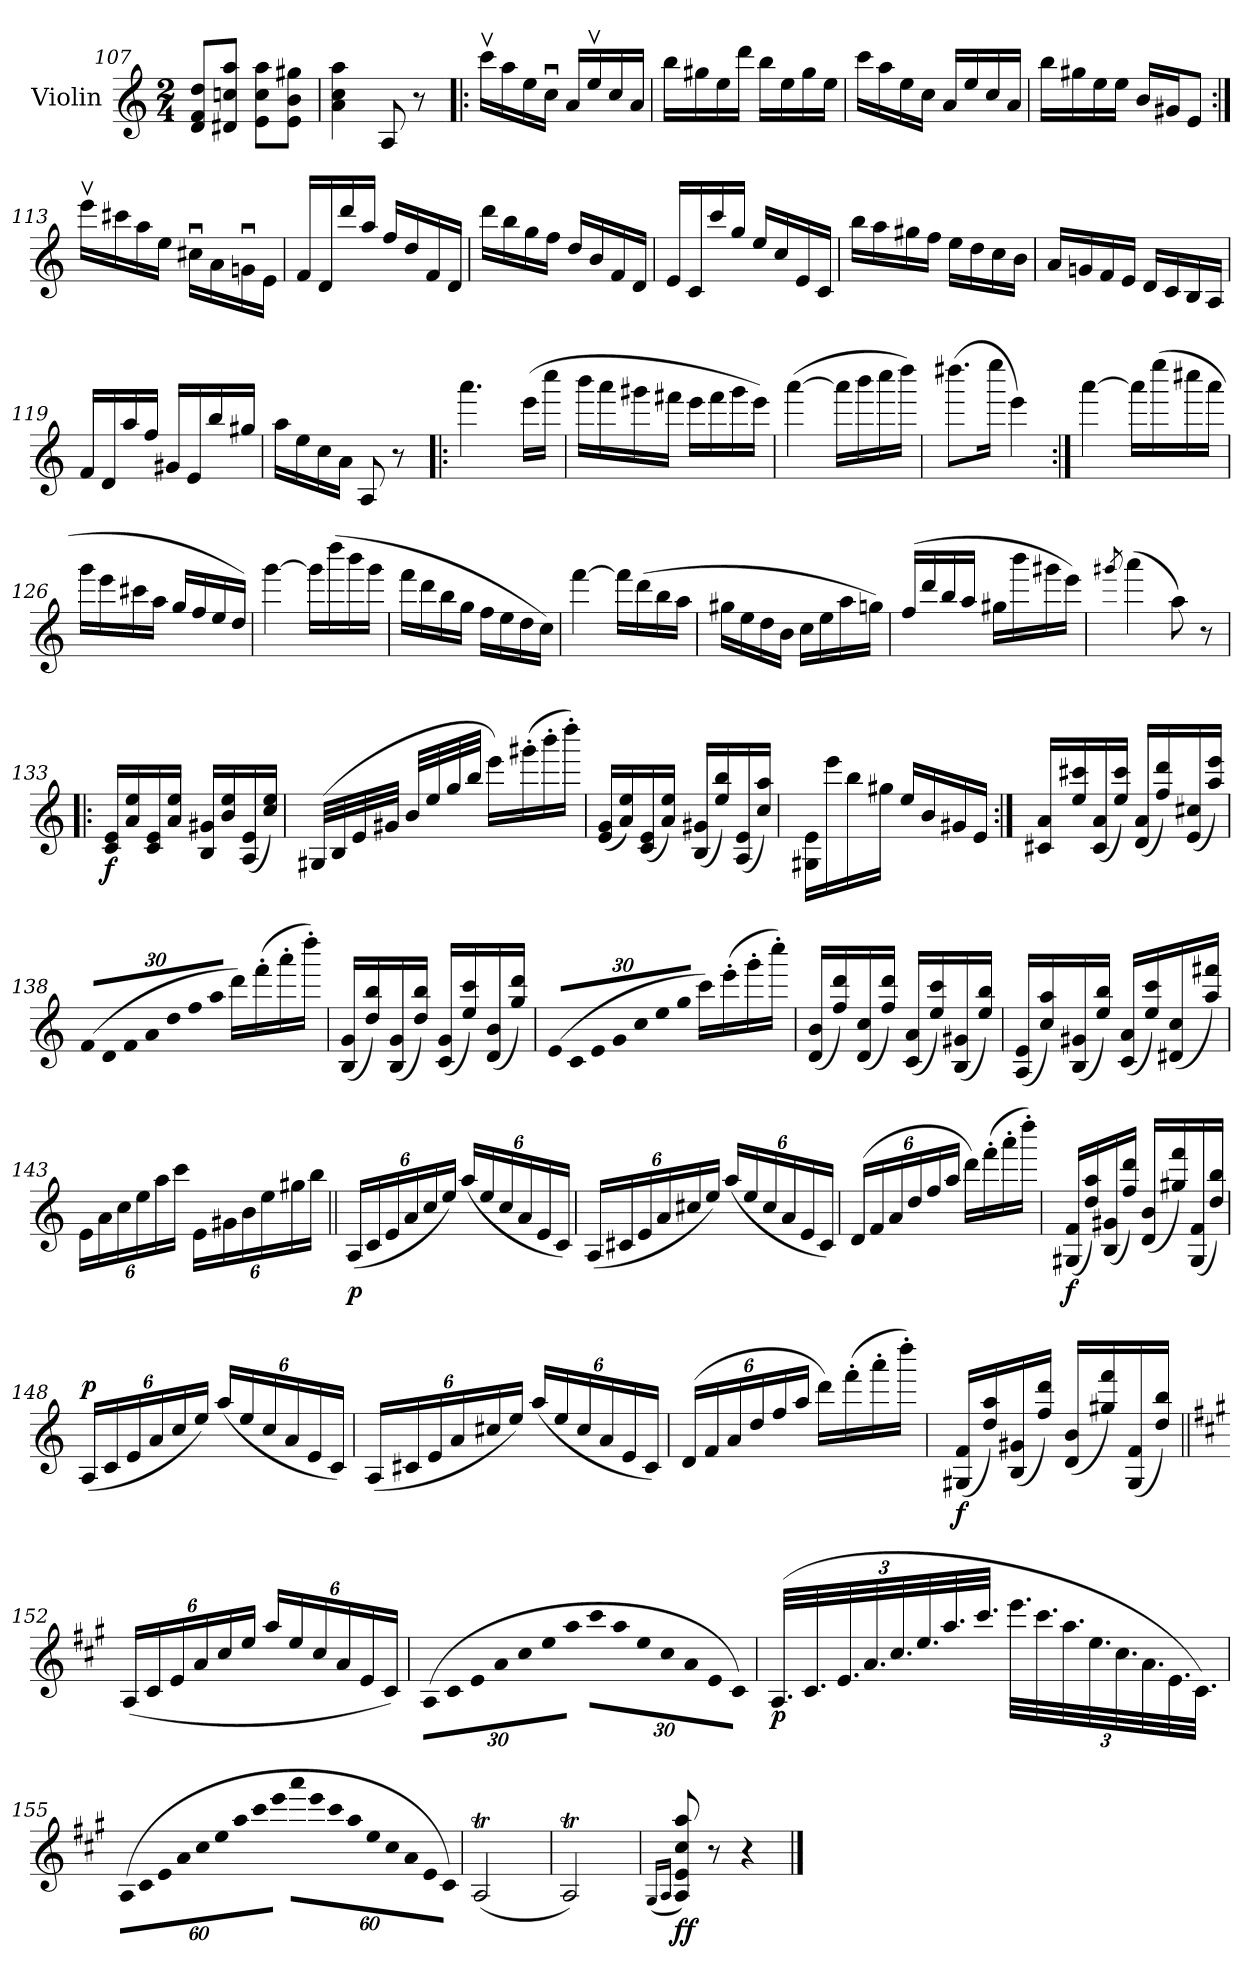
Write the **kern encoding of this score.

**kern	**dynam
*part1	*part1
*staff1	*staff1
*I"Violin	*
*I'Vln.	*
*clefG2	*
*k[]	*
*C:	*
*M2/4	*
=107	=107
8d/ 8f/ 8dd/L	.
8d#X/ 8ccn/ 8aa/J	.
8e\ 8cc\ 8aa\L	.
8e\ 8b\ 8gg#X\J	.
=108	=108
4a\ 4cc\ 4aa\	.
8A/	.
8r	.
!!LO:LB:g=z
=109!|:	=109!|:
16cccv\LL	.
16aa\	.
16ee\	.
16ccu\JJ	.
16a/LL	.
16eev/	.
16cc/	.
16a/JJ	.
=110	=110
16bb\LL	.
16gg#X\	.
16ee\	.
16ddd\JJ	.
16bb\LL	.
16ee\	.
16gg#\	.
16ee\JJ	.
=111	=111
16ccc\LL	.
16aa\	.
16ee\	.
16cc\JJ	.
16a/LL	.
16ee/	.
16cc/	.
16a/JJ	.
=112	=112
16bb\LL	.
16gg#X\	.
16ee\	.
16ee\JJ	.
16b/LL	.
16g#X/J	.
8e/J	.
!!LO:LB:g=z
=113:|!	=113:|!
16eeev\LL	.
16ccc#X\	.
16aa\	.
16ee\JJ	.
16cc#Xu\LL	.
16a\	.
16gnu\	.
16e\JJ	.
=114	=114
16f/LL	.
16d/	.
16ddd/	.
16aa/JJ	.
16ff/LL	.
16dd/	.
16f/	.
16d/JJ	.
=115	=115
16ddd\LL	.
16bb\	.
16gg\	.
16ff\JJ	.
16dd/LL	.
16b/	.
16f/	.
16d/JJ	.
=116	=116
16e/LL	.
16c/	.
16ccc/	.
16gg/JJ	.
16ee/LL	.
16cc/	.
16e/	.
16c/JJ	.
!!LO:LB:g=z
=117	=117
16bb\LL	.
16aa\	.
16gg#X\	.
16ff\JJ	.
16ee\LL	.
16dd\	.
16cc\	.
16b\JJ	.
=118	=118
16a/LL	.
16gn/	.
16f/	.
16e/JJ	.
16d/LL	.
16c/	.
16B/	.
16A/JJ	.
=119	=119
16f/LL	.
16d/	.
16aa/	.
16ff/JJ	.
16g#X/LL	.
16e/	.
16bb/	.
16gg#X/JJ	.
=120	=120
16aa\LL	.
16ee\	.
16cc\	.
16a\JJ	.
8A/	.
8r	.
=121!|:	=121!|:
4.aaa\	.
(16eee\LL	.
16cccc\JJ	.
!!LO:LB:g=z
=122	=122
16bbb\LL	.
16aaa\	.
16ggg#X\	.
16fff#X\JJ	.
16eee\LL	.
16fff#\	.
16ggg#\	.
16eee\JJ)	.
=123	=123
([4aaa\	.
16aaa\LL]	.
16bbb\	.
16cccc\	.
16dddd\JJ)	.
=124	=124
(8.dddd#X\L	.
16eeee\Jk	.
4eee\)	.
=125:|!	=125:|!
[4aaa\	.
16aaa\LL]	.
(16eeee\	.
16cccc#X\	.
16aaa\JJ	.
=126	=126
16ggg\LL	.
16eee\	.
16ccc#X\	.
16aa\JJ	.
16gg/LL	.
16ff/	.
16ee/	.
16dd/JJ)	.
=127	=127
[4ggg\	.
16ggg\LL]	.
(16dddd\	.
16bbb\	.
16ggg\JJ	.
!!LO:LB:g=z
=128	=128
16fff\LL	.
16ddd\	.
16bb\	.
16gg\JJ	.
16ff\LL	.
16ee\	.
16dd\	.
16cc\JJ)	.
=129	=129
[4fff\	.
16fff\LL]	.
(16ddd\	.
16bb\	.
16aa\JJ	.
=130	=130
16gg#X\LL	.
16ee\	.
16dd\	.
16b\JJ	.
16cc\LL	.
16ee\	.
16aa\	.
16ggn\JJ)	.
=131	=131
(16ff/LL	.
16ddd/	.
16bb/	.
16aa/JJ	.
16gg#X\LL	.
16bbb\	.
16ggg#X\	.
16eee\JJ)	.
=132	=132
8qggg#X/	.
(4aaa\	.
8aa\)	.
8r	.
!!LO:LB:g=z
=133!|:	=133!|:
!	!LO:DY:b
16c/ 16e/LL	f
16a/ 16ee/	.
16c/ 16e/	.
16a/ 16ee/JJ	.
16B/ 16g#X/LL	.
16b/ 16ee/	.
(16A/ 16e/	.
16cc/ 16ee/JJ)	.
=134	=134
(32G#X/LLL	.
32B/	.
32e/	.
32g#X/JJJ	.
32b/LLL	.
32ee/	.
32gg/	.
32bb/JJJ	.
16eee\LL)	.
(16ggg#X'\	.
16bbb'\	.
16dddd'\JJ)	.
=135	=135
(16e/ 16g/LL	.
16a/ 16ee/)	.
(16c/ 16e/	.
16a/ 16ee/JJ)	.
(16B/ 16g#X/LL	.
16ee/ 16bb/)	.
(16A/ 16e/	.
16cc/ 16aa/JJ)	.
!!LO:LB:g=z
=136	=136
16G#X\ 16e\LL	.
16eee\	.
16bb\	.
16gg#X\JJ	.
16ee/LL	.
16b/	.
16g#X/	.
16e/JJ	.
=137:|!	=137:|!
16c#X/ 16a/LL	.
16ee/ 16ccc#X/	.
(16c#/ 16a/	.
16ee/ 16ccc#/JJ)	.
(16d/ 16a/LL	.
16ff/ 16ddd/)	.
(16e/ 16cc#X/	.
16aa/ 16eee/JJ)	.
=138	=138
*Xbrackettup	*
!LO:N:vis=16	!
(480%17f/LL	.
!LO:N:vis=16	!
480%17d/	.
!LO:N:vis=16	!
480%17f/	.
!LO:N:vis=16	!
480%17a/	.
!LO:N:vis=16	!
480%17dd/	.
!LO:N:vis=16	!
480%17ff/	.
!LO:N:vis=16	!
480%17aa/JJ	.
480ryy	.
16ddd\LL)	.
(16fff'\	.
16aaa'\	.
16dddd'\JJ)	.
=139	=139
(16B/ 16g/LL	.
16dd/ 16bb/)	.
(16B/ 16g/	.
16dd/ 16bb/JJ)	.
(16c/ 16g/LL	.
16ee/ 16ccc/)	.
(16d/ 16b/	.
16gg/ 16ddd/JJ)	.
!!LO:LB:g=z
=140	=140
!LO:N:vis=16	!
(480%17e/LL	.
!LO:N:vis=16	!
480%17c/	.
!LO:N:vis=16	!
480%17e/	.
!LO:N:vis=16	!
480%17g/	.
!LO:N:vis=16	!
480%17cc/	.
!LO:N:vis=16	!
480%17ee/	.
!LO:N:vis=16	!
480%17gg/JJ	.
480ryy	.
16ccc\LL)	.
(16eee'\	.
16ggg'\	.
16cccc'\JJ)	.
=141	=141
(16d/ 16b/LL	.
16ff/ 16ddd/)	.
(16d/ 16cc/	.
16ff/ 16ddd/JJ)	.
(16c/ 16a/LL	.
16ee/ 16ccc/)	.
(16B/ 16g#X/	.
16ee/ 16bb/JJ)	.
=142	=142
(16A/ 16e/LL	.
16cc/ 16aa/)	.
(16B/ 16g#X/	.
16ee/ 16bb/JJ)	.
(16c/ 16a/LL	.
16ee/ 16ccc/)	.
(16d#X/ 16cc/	.
16aa/ 16fff#X/JJ)	.
!!LO:PB:g=z
=143	=143
24e\LL	.
24a\	.
24cc\	.
24ee\	.
24aa\	.
24ccc\JJ	.
24e\LL	.
24g#X\	.
24b\	.
24ee\	.
24gg#X\	.
24bb\JJ	.
=144||	=144||
!	!LO:DY:b
(24A/LL	p
24c/	.
24e/	.
24a/	.
24cc/	.
24ee/JJ)	.
(24aa/LL	.
24ee/	.
24cc/	.
24a/	.
24e/	.
24c/JJ)	.
=145	=145
(24A/LL	.
24c#X/	.
24e/	.
24a/	.
24cc#X/	.
24ee/JJ)	.
(24aa/LL	.
24ee/	.
24cc#/	.
24a/	.
24e/	.
24c#/JJ)	.
!!LO:LB:g=z
=146	=146
(24d/LL	.
24f/	.
24a/	.
24dd/	.
24ff/	.
24aa/JJ	.
16ddd\LL)	.
(16fff'\	.
16aaa'\	.
16dddd'\JJ)	.
=147	=147
!	!LO:DY:b
(16G#X/ 16f/LL	f
16dd/ 16aa/)	.
(16B/ 16g#X/	.
16ff/ 16ddd/JJ)	.
(16d/ 16b/LL	.
16gg#X/ 16fff/)	.
(16G#/ 16f/	.
16dd/ 16bb/JJ)	.
=148	=148
!	!LO:DY:a
(24A/LL	p
24c/	.
24e/	.
24a/	.
24cc/	.
24ee/JJ)	.
(24aa/LL	.
24ee/	.
24cc/	.
24a/	.
24e/	.
24c/JJ)	.
!!LO:LB:g=z
=149	=149
(24A/LL	.
24c#X/	.
24e/	.
24a/	.
24cc#X/	.
24ee/JJ)	.
(24aa/LL	.
24ee/	.
24cc#/	.
24a/	.
24e/	.
24c#/JJ)	.
=150	=150
(24d/LL	.
24f/	.
24a/	.
24dd/	.
24ff/	.
24aa/JJ	.
16ddd\LL)	.
(16fff'\	.
16aaa'\	.
16dddd'\JJ)	.
=151	=151
!	!LO:DY:b
(16G#X/ 16f/LL	f
16dd/ 16aa/)	.
(16B/ 16g#X/	.
16ff/ 16ddd/JJ)	.
(16d/ 16b/LL	.
16gg#X/ 16fff/)	.
(16G#/ 16f/	.
16dd/ 16bb/JJ)	.
!!LO:LB:g=z
=152||	=152||
*k[f#c#g#]	*
*A:	*
(24A/LL	.
24c#/	.
24e/	.
24a/	.
24cc#/	.
24ee/JJ	.
24aa/LL	.
24ee/	.
24cc#/	.
24a/	.
24e/	.
24c#/JJ)	.
=153	=153
!LO:N:vis=16	!
(480%17A\LL	.
!LO:N:vis=16	!
480%17c#\	.
!LO:N:vis=16	!
480%17e\	.
!LO:N:vis=16	!
480%17a\	.
!LO:N:vis=16	!
480%17cc#\	.
!LO:N:vis=16	!
480%17ee\	.
!LO:N:vis=16	!
480%17aa\JJ	.
480ryy	.
!LO:N:vis=16	!
480%17ccc#\LL	.
!LO:N:vis=16	!
480%17aa\	.
!LO:N:vis=16	!
480%17ee\	.
!LO:N:vis=16	!
480%17cc#\	.
!LO:N:vis=16	!
480%17a\	.
!LO:N:vis=16	!
480%17e\	.
!LO:N:vis=16	!
480%17c#\JJ)	.
!!LO:LB:g=z
=154	=154
!	!LO:DY:b
(48.A/LLL	p
48.c#/	.
48.e/	.
48.a/	.
48.cc#/	.
48.ee/	.
48.aa/	.
48.ccc#/JJJ	.
48.eee\LLL	.
48.ccc#\	.
48.aa\	.
48.ee\	.
48.cc#\	.
48.a\	.
48.e\	.
48.c#\JJJ)	.
=155	=155
!LO:N:vis=32	!
(1920%53A\LLL	.
!LO:N:vis=32	!
1920%53c#\	.
!LO:N:vis=32	!
1920%53e\	.
!LO:N:vis=32	!
1920%53a\	.
!LO:N:vis=32	!
1920%53cc#\	.
!LO:N:vis=32	!
1920%53ee\	.
!LO:N:vis=32	!
1920%53aa\	.
!LO:N:vis=32	!
1920%53ccc#\	.
!LO:N:vis=32	!
1920%53eee\JJJ	.
640ryy	.
!LO:N:vis=32	!
1920%53aaa\LLL	.
!LO:N:vis=32	!
1920%53eee\	.
!LO:N:vis=32	!
1920%53ccc#\	.
!LO:N:vis=32	!
1920%53aa\	.
!LO:N:vis=32	!
1920%53ee\	.
!LO:N:vis=32	!
1920%53cc#\	.
!LO:N:vis=32	!
1920%53a\	.
!LO:N:vis=32	!
1920%53e\	.
!LO:N:vis=32	!
1920%53c#\JJJ)	.
=156	=156
(2AT/	.
=157	=157
2AT/)	.
!!LO:LB:g=z
=158	=158
(16qG#/LL	.
16qA/JJ	.
!	!LO:DY:b
8A/ 8e/ 8cc#/ 8aa/)	ff
8r	.
4r	.
==	==
*-	*-
